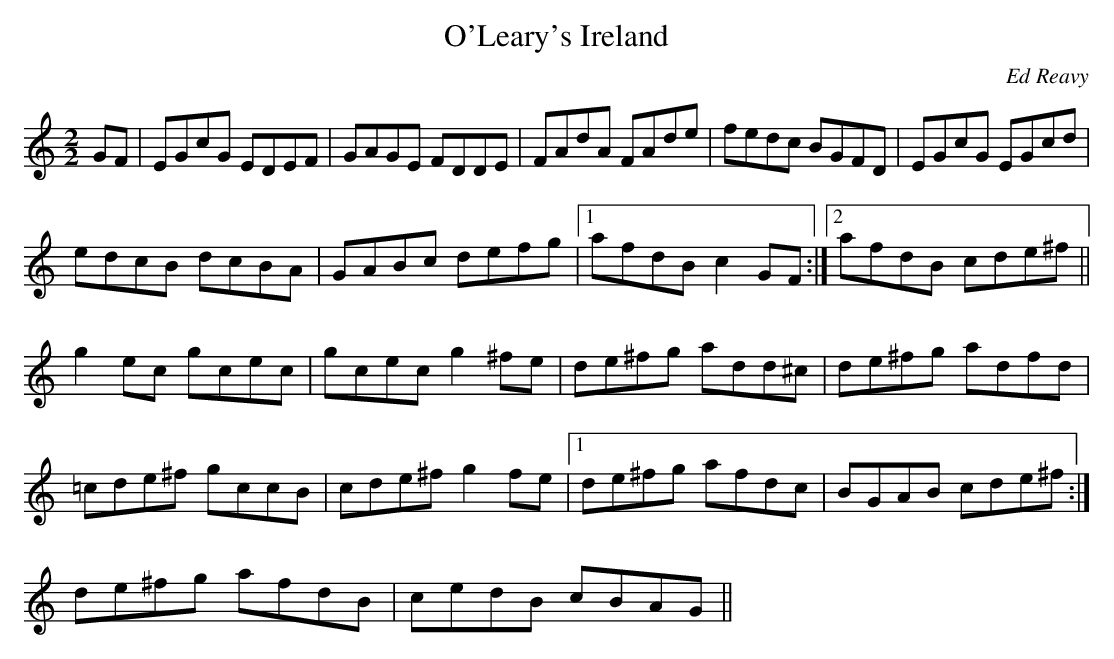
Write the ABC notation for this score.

X:1
T:O'Leary's Ireland
M:2/2
L:1/8
C:Ed Reavy
K:C
GF|EGcG EDEF|GAGE FDDE|FAdA FAde|fedc BGFD|EGcG EGcd|
edcB dcBA|GABc defg|1afdB c2 GF:|2 afdB cde^f||
g2 ec gcec|gcec g2 ^fe|de^fg add^c|de^fg adfd|
=cde^f gccB|cde^f g2 fe|1de^fg afdc|BGAB cde^f:|
2de^fg afdB|cedB cBAG||
